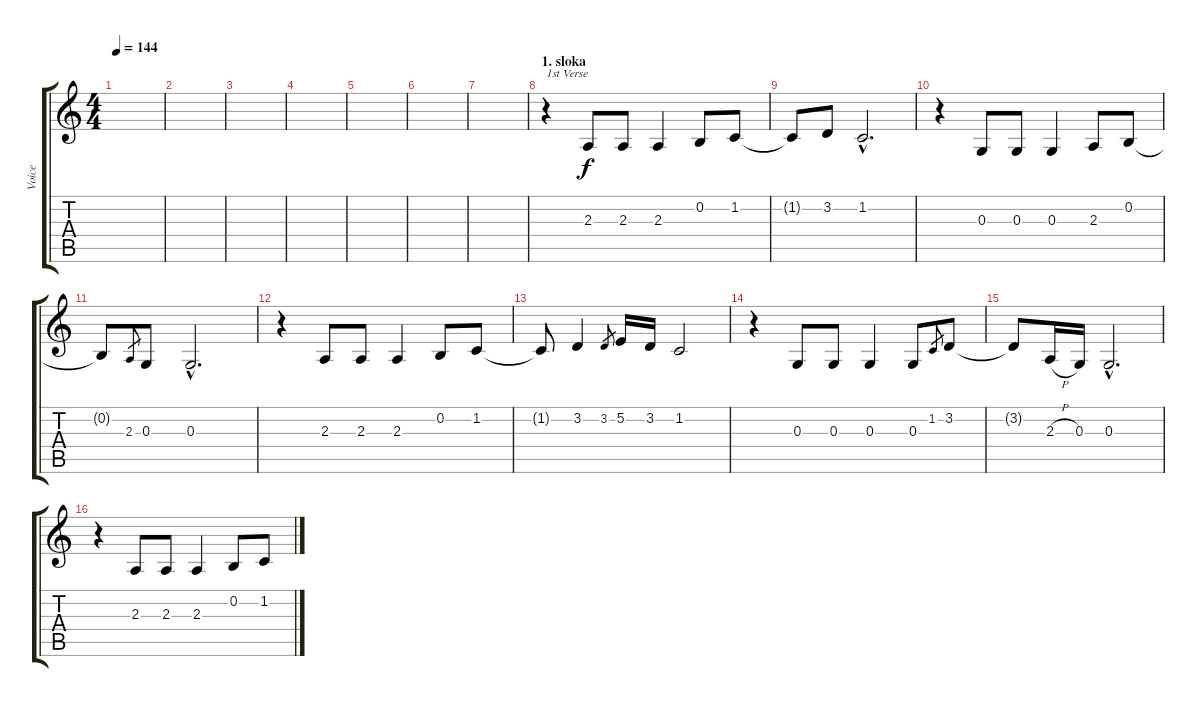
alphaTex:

\track ("Voice" "Voice") {instrument pad4choir}
\staff {score tabs}
\tuning (E4 B3 G3 D3 A2 E2) {hide}
\ts (4 4)
\tempo 144
\clef g2
\ks c
|
|
|
|
|
|
|
\section ("" "1. sloka")
r.4{txt "1st Verse"} 2.3.8 2.3.8 2.3.4 0.2.8 1.2.8 |
1.2{t}.8 3.2.8 1.2{hac}.2{d} |
r.4 0.3.8 0.3.8 0.3.4 2.3.8 0.2.8 |
0.2{t}.8 2.3.8{gr} 0.3.8 0.3{hac}.2{d} |
r.4 2.3.8 2.3.8 2.3.4 0.2.8 1.2.8 |
1.2{t}.8 3.2.4 3.2.8{gr} 5.2.16 3.2.16 1.2.2 |
r.4 0.3.8 0.3.8 0.3.4 0.3.8 1.2.8{gr} 3.2.8 |
3.2{t}.8 2.3{h}.16 0.3.16 0.3{hac}.2{d} |
r.4 2.3.8 2.3.8 2.3.4 0.2.8 1.2.8
